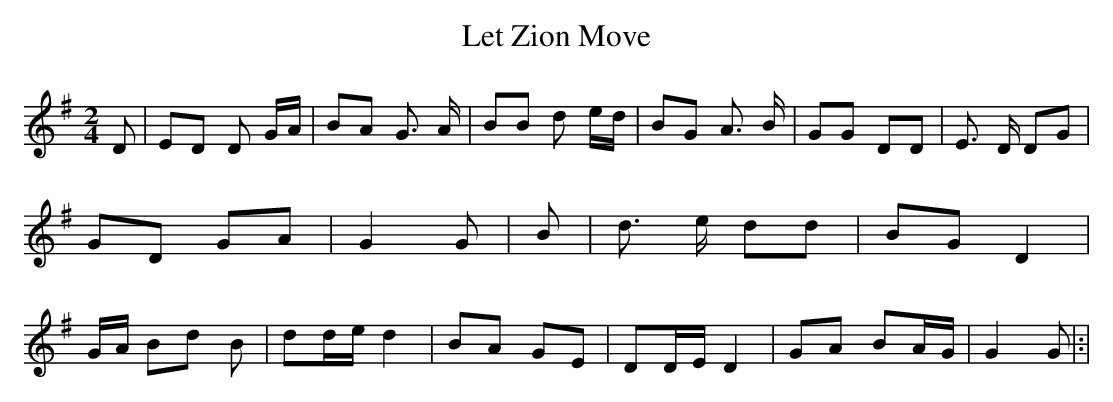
X:1
T:Let Zion Move
M:2/4
L:1/8
K:G
 D| ED D G/2A/2| BA G3/2 A/2| BB d e/2d/2| BG A3/2 B/2| GG DD| E3/2 D/2 DG|\
 GD GA| G2 G| B| d3/2 e/2 dd| BG D2| G/2A/2 Bd B| dd/2-e/2 d2| BA GE|\
 DD/2-E/2 D2| GA BA/2-G/2| G2 G|:|
